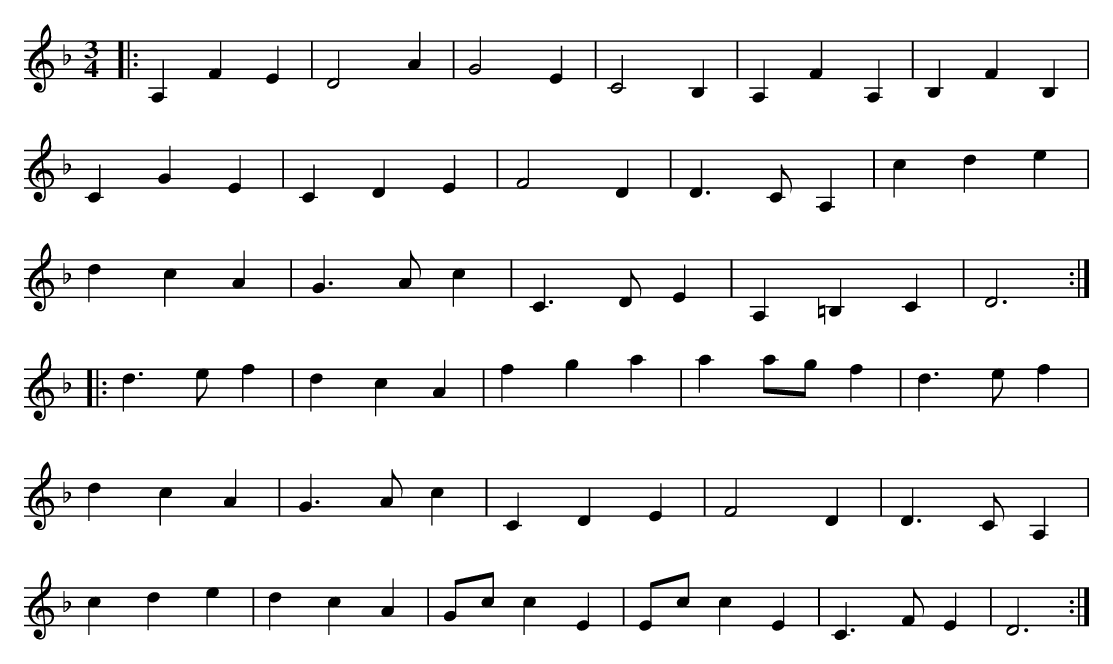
X:1
M:3/4
K:Dmin
|:A,2 F2 E2|D4 A2|G4 E2|C4 B,2|A,2 F2 A,2|B,2 F2 B,2|
C2 G2 E2|C2 D2 E2|F4 D2|D3C A,2|c2 d2 e2|
d2 c2 A2|G3A c2|C3D E2|A,2 =B,2 C2|D6:|
|:d3e f2|d2 c2 A2|f2 g2 a2|a2 ag f2|d3e f2|
d2 c2 A2|G3A c2|C2 D2 E2|F4 D2|D3C A,2|
c2 d2 e2|d2 c2 A2|Gc c2 E2|Ec c2 E2|C3F E2|D6:|
